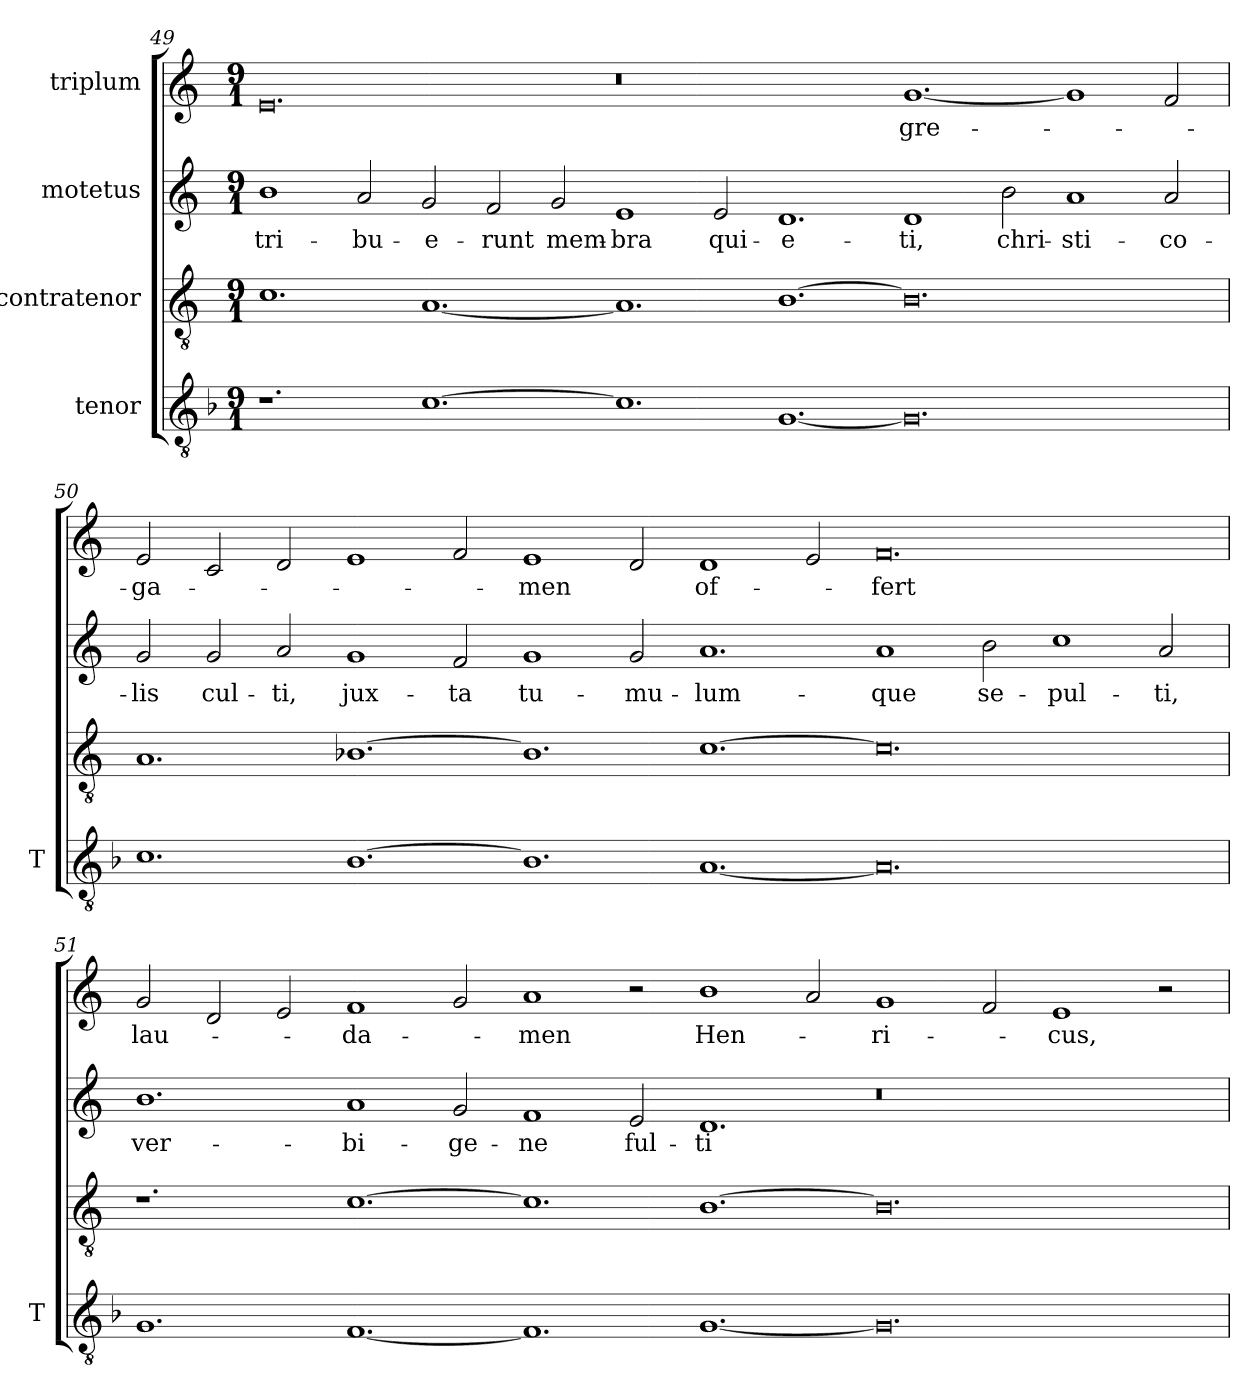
**kern	**kern	**kern	**text	**kern	**text
*part4	*part3	*part2	*part2	*part1	*part1
*staff4	*staff3	*staff2	*staff2	*staff1	*staff1
*I"tenor	*I"contratenor	*I"motetus	*	*I"triplum	*
*I'T	*	*	*	*	*
*clefGv2	*clefGv2	*clefG2	*	*clefG2	*
*k[b-]	*k[]	*k[]	*	*k[]	*
*F:	*C:	*C:	*	*C:	*
*M9/1	*M9/1	*M9/1	*	*M9/1	*
=49	=49	=49	=49	=49	=49
1.r	1.c\	1b\	tri-	0.e/	.
.	.	2a/	-bu-	.	.
[1.c\	[1.A/	2g/	-e-	.	.
.	.	2f/	-runt	.	.
.	.	2g/	mem-	.	.
1.c\]	1.A/]	1e/	-bra	0.r	.
.	.	2e/	qui-	.	.
[1.G/	[1.B\	1.d/	-e-	.	.
0.G/]	0.B\]	1d/	-ti,	[1.g/	gre-
.	.	2b\	chri-	.	.
.	.	1a/	-sti-	1g/]	.
.	.	2a/	-co-	2f/	.
!!LO:LB:g=z
=50	=50	=50	=50	=50	=50
1.c\	1.A/	2g/	-lis	2e/	-ga-
.	.	2g/	cul-	2c/	.
.	.	2a/	-ti,	2d/	.
[1.B-\	[1.B-X\	1g/	jux-	1e/	.
.	.	2f/	-ta	2f/	.
1.B-\]	1.B-\]	1g/	tu-	1e/	-men
.	.	2g/	-mu-	2d/	.
[1.A/	[1.c\	1.a/	-lum-	1d/	of-
.	.	.	.	2e/	.
0.A/]	0.c\]	1a/	-que	0.f/	-fert
.	.	2b\	se-	.	.
.	.	1cc\	-pul-	.	.
.	.	2a/	-ti,	.	.
!!LO:PB:g=z
=51	=51	=51	=51	=51	=51
1.G/	1.r	1.b\	ver-	2g/	lau-
.	.	.	.	2d/	.
.	.	.	.	2e/	.
[1.F/	[1.c\	1a/	-bi-	1f/	-da-
.	.	2g/	-ge-	2g/	.
1.F/]	1.c\]	1f/	-ne	1a/	-men
.	.	2e/	ful-	2r	.
[1.G/	[1.B\	1.d/	-ti	1b\	Hen-
.	.	.	.	2a/	.
0.G/]	0.B\]	0.r	.	1g/	-ri-
.	.	.	.	2f/	.
.	.	.	.	1e/	-cus,
.	.	.	.	2r	.
=	=	=	=	=	=
*-	*-	*-	*-	*-	*-
